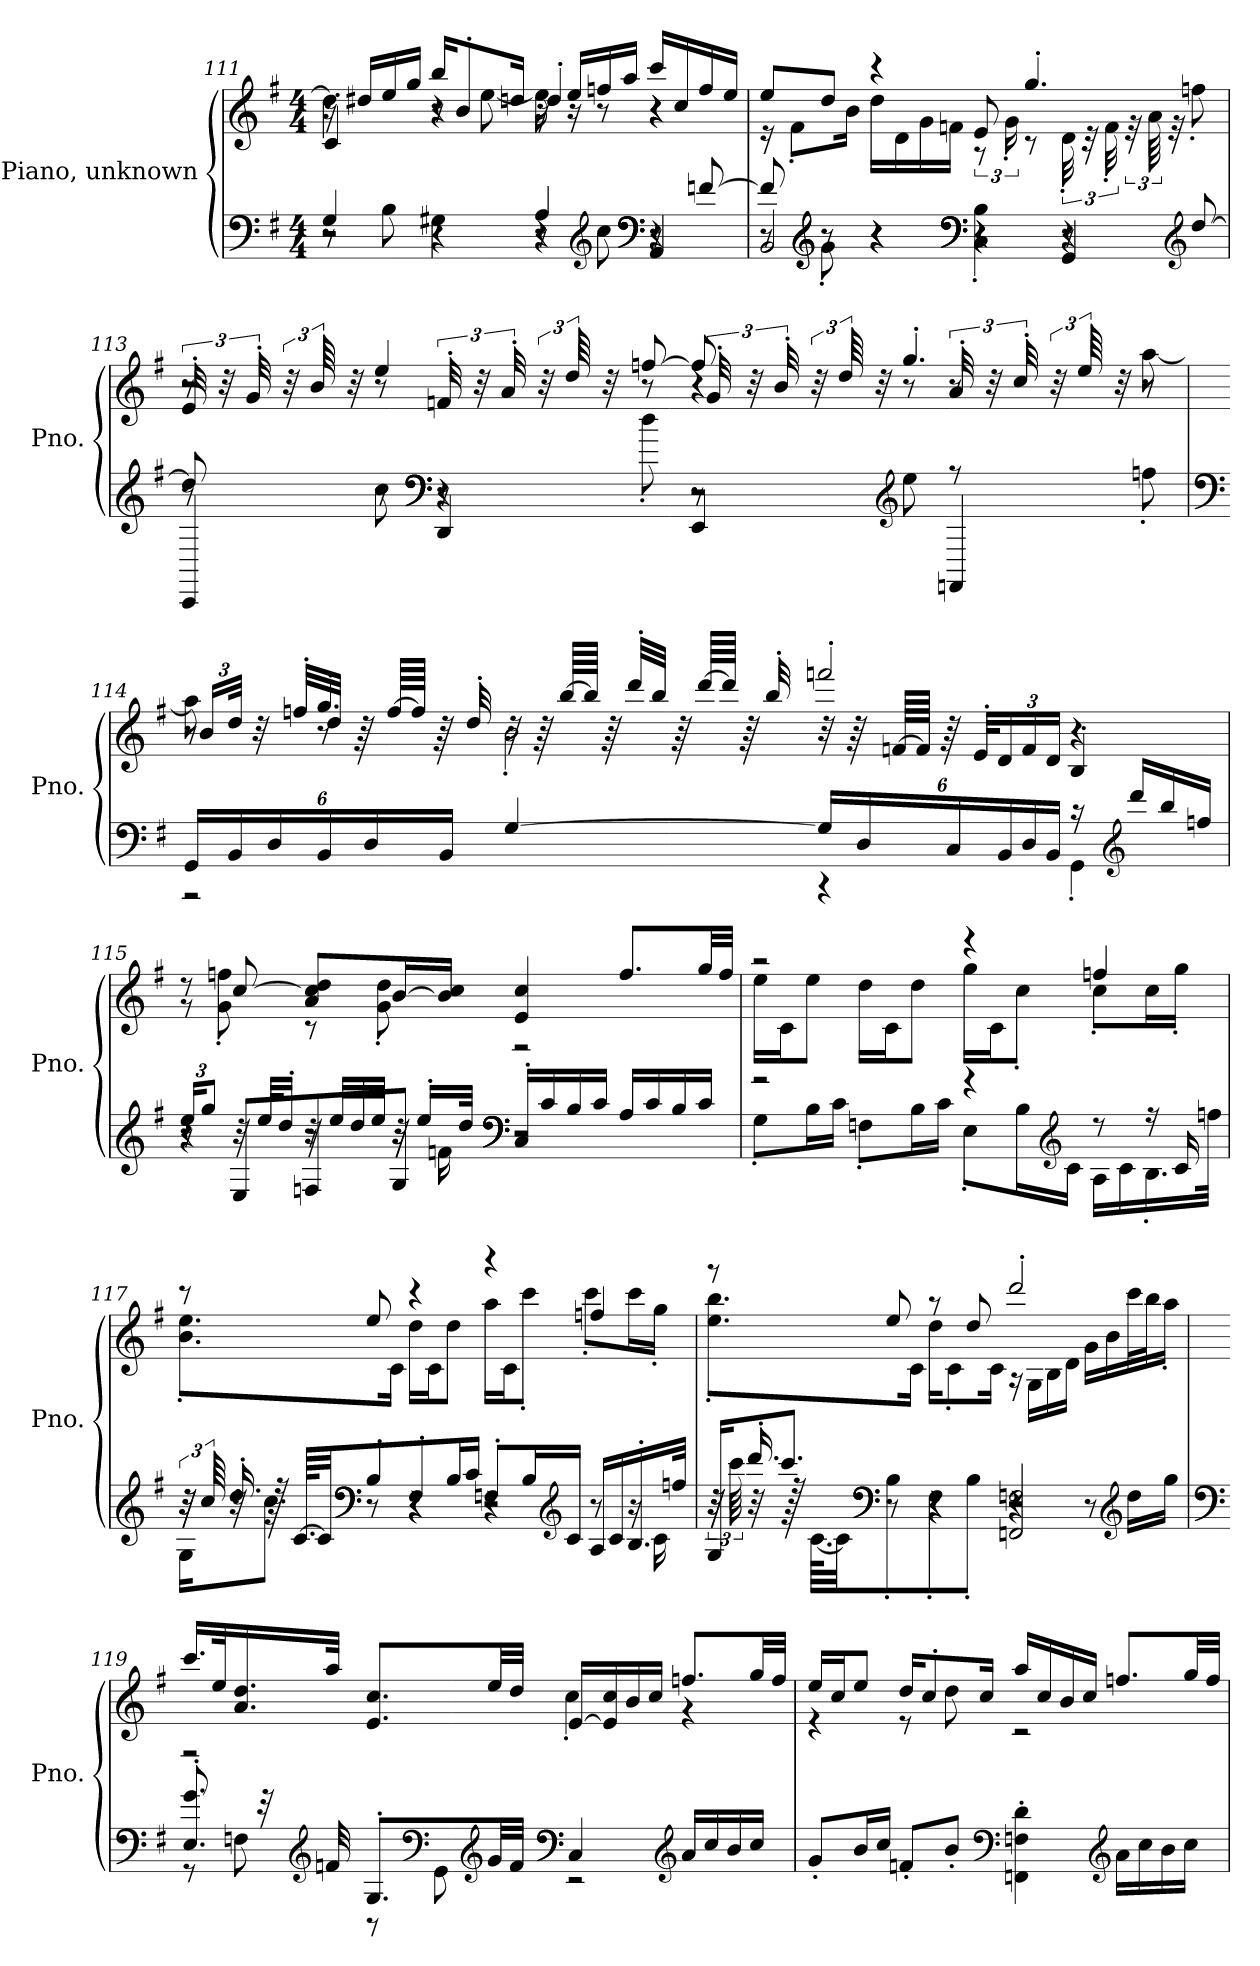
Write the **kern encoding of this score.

**kern	**kern
*part1	*part1
*staff2	*staff1
*I"Piano, unknown	*
*I'Pno.	*
!!LO:LB:g=z
*clefF4	*clefG2
*k[f#]	*k[f#]
*M4/4	*M4/4
=111	=111
*^	*^
*	*^	*	*^
2r	8r	4G/	16r	4dd\]	4c'/
.	.	.	16dd#X/LL	.	.
.	8B\	.	16ee/	.	.
.	.	.	16gg/JJ	.	.
.	4G#X\	4r	16bb/KL	8r	4r
.	.	.	8b'/	.	.
.	.	.	.	[8ee\	.
.	.	.	16ddn/Jk	.	.
4r	8r	4A/	16r	16ee\]	4dd'/
.	.	.	16ee/LL	16r	.
*clefG2	*	*	*	*	*
.	8cc\	.	16ffn/	8r	.
.	.	.	16aa/JJ	.	.
*clefF4	*	*	*	*	*
8r	4r	4AA/	16ccc/LL	4r	4r
.	.	.	16cc/	.	.
[8fn/	.	.	16ff/	.	.
.	.	.	16ee/JJ	.	.
*	*	*	*	*v	*v
=112	=112	=112	=112	=112
8f/]	8r	2BB/	8ee/L	16r
.	.	.	.	8f#'\L
*clefG2	*	*	*	*
8r	8g'\	.	8dd/J	.
.	.	.	.	16b\Jk
4r	4r	.	4r	16dd\LL
.	.	.	.	16d\
.	.	.	.	16g\
.	.	.	.	16fn\JJ
*clefF4	*	*	*	*
4r	4C\' 4B\'	4r	8e/	12r
.	.	.	.	24g'\
.	.	.	4.gg'/	8r
8r	4r	4GG/	.	48d'\
.	.	.	.	48r
.	.	.	.	48f'\
.	.	.	.	48r
.	.	.	.	96a\
.	.	.	.	32r
*clefG2	*	*	*	*
[8dd/	.	.	.	8ffn'\
!!LO:LB:g=z
=113	=113	=113	=113	=113
*	*	*	*	*^
8dd/]	8r	4CC/	8r	2r	48e'/
.	.	.	.	.	48r
.	.	.	.	.	48g'/
.	.	.	.	.	48r
.	.	.	.	.	96b/
.	.	.	.	.	32r
8r	8cc\	.	4ee/	.	8r
*clefF4	*	*	*	*	*
4r	8r	4DD/	.	.	48fn'/
.	.	.	.	.	48r
.	.	.	.	.	48a'/
.	.	.	.	.	48r
.	.	.	.	.	96dd/
.	.	.	.	.	32r
.	8dd'\	.	[8ffn/	.	8r
2r	8r	4EE/	8ff/]	4r	48g'/
.	.	.	.	.	48r
.	.	.	.	.	48b'/
.	.	.	.	.	48r
.	.	.	.	.	96dd/
.	.	.	.	.	32r
*clefG2	*	*	*	*	*
.	8ee\	.	4.gg'/	.	8r
.	8r	4FFn/	.	8r	48a'/
.	.	.	.	.	48r
.	.	.	.	.	48cc'/
.	.	.	.	.	48r
.	.	.	.	.	96ee/
.	.	.	.	.	32r
.	8ffn'\	.	.	[8aa\	8r
*v	*v	*v	*	*	*
!!LO:LB:g=z	!!	!!
=114	=114	=114	=114
*clefF4	*	*	*
*Xbrackettup	*	*	*Xbrackettup
*^	*	*	*
24GG/LL	2r	8r	8aa\]	24b/LL
24BB/	.	.	.	48dd/JJk
.	.	.	.	32r
24D/	.	.	.	.
.	.	.	.	32ffn'/LLL
24BB/	.	4.gg'/	8r	32dd/JJJ
.	.	.	.	64r
24D/	.	.	.	.
.	.	.	.	[64ff/LLLL
.	.	.	.	64ff/JJJJ]
.	.	.	.	64r
24BB/JJ	.	.	.	.
.	.	.	.	32dd'/
[4G/	.	.	2b'\	32r
.	.	.	.	64r
.	.	.	.	[64bb/LLLL
.	.	.	.	64bb/JJJJ]
.	.	.	.	64r
.	.	.	.	32ddd'/LLL
.	.	.	.	32bb/JJJ
.	.	.	.	64r
.	.	.	.	[64ddd/LLLL
.	.	.	.	64ddd/JJJJ]
.	.	.	.	64r
.	.	.	.	32bb'/
24G/LL]	4r	2fffn'/	.	32r
.	.	.	.	64r
24D/	.	.	.	.
.	.	.	.	[64fn/LLLL
.	.	.	.	64f/JJJJ]
.	.	.	.	64r
24C/	.	.	.	.
.	.	.	.	32e'/KLL
24BB/	.	.	.	24d/
24D/	.	.	.	24f/
24BB/JJ	.	.	.	24d/JJ
16r	4GG'\	.	4r	4B'/
*clefG2	*	*	*	*
16ddd/LL	.	.	.	.
16bb/	.	.	.	.
16ffn/JJ	.	.	.	.
*	*	*	*v	*v
!!LO:LB:g=z
=115	=115	=115	=115
*	*^	*	*
24ee/KL	4r	8r	8r	8r
12gg/J	.	.	.	.
32r	.	8E/L	[8cc/	8g\' 8ffn\'
32ee/KLL	.	.	.	.
16dd'/JJ	.	.	.	.
32r	8r	8Fn/	8a/ 8cc/] 8dd/L	8r
32ee/LLL	.	.	.	.
32dd/	.	.	.	.
32ee/JJJ	.	.	.	.
32r	16r	8G/J	[16b/L	8g\' 8dd\'
16ee'/LL	.	.	.	.
.	16fn\	.	16b/] 16cc/JJ	.
32dd/JJk	.	.	.	.
*clefF4	*	*	*	*
16C'/LL	2r	2r	4e/ 4cc/	2r
16c/	.	.	.	.
16B/	.	.	.	.
16c/JJ	.	.	.	.
16A/LL	.	.	8.ff/L	.
16c/	.	.	.	.
16B/	.	.	.	.
16c/JJ	.	.	32gg/LL	.
.	.	.	32ff/JJJ	.
*	*v	*v	*	*
!!LO:LB:g=z	!!
=116	=116	=116	=116
2r	8G'\L	2r	16ee\LL
.	.	.	16c\J
.	16B\L	.	8ee\J
.	16c\JJ	.	.
.	8Fn'\L	.	16dd\LL
.	.	.	16c\J
.	16B\L	.	8dd\J
.	16c\JJ	.	.
4r	8E'\L	4r	16gg\LL
.	.	.	16c\J
.	16B\L	.	8cc'\J
*clefG2	*	*	*
.	16c\JJ	.	.
8r	16A\LL	4ffn/	8cc'\L
.	16c\	.	.
16r	16.B'\	.	16cc\L
16c/	.	.	16gg'\JJ
.	32ffn\JJk	.	.
!!LO:PB:g=z	!!
=117	=117	=117	=117
*	*^	*	*
*	*	*brackettup	*	*
32r	16G\KL	48r	8r	8.b\' 8.ee\'L
.	.	96cc/	.	.
16.dd'/	.	32r	.	.
.	8.cc\J	128r	.	.
.	.	[64.c/KLLL	.	.
.	.	32c/JJ]	.	.
*clefF4	*	*	*	*
8r	.	8B'/	8ee/	.
.	.	.	.	16c\Jk
4r	4r	8F#'/	4r	16dd\LL
.	.	.	.	16c\J
.	.	16B/L	.	8dd\J
.	.	16c/JJ	.	.
2r	4r	8Fn'/L	4r	16aa\LL
.	.	.	.	16c\J
.	.	16B/L	.	8ccc'\J
*clefG2	*	*	*	*
.	.	16c/JJ	.	.
.	8r	16A/LL	4ffn/	8ccc'\L
.	.	16c/	.	.
.	16r	16.B'/	.	16ccc\L
.	16c\	.	.	16gg'\JJ
.	.	32ffn/JJk	.	.
!!LO:LB:g=z	!!
=118	=118	=118	=118	=118
16G/KL	48r	32r	8r	8.ee\' 8.bb\'L
.	96ccc\	.	.	.
.	32r	16.ddd'/	.	.
8.ccc/J	128r	.	.	.
.	[64.c\KLLL	.	.	.
.	32c\JJ]	.	.	.
*clefF4	*	*	*	*
.	8B'\	8r	8ee/	.
.	.	.	.	16c\Jk
4r	8F#'\	4r	8r	16dd\KL
.	.	.	.	8c'\
.	8B'\J	.	8dd/	.
.	.	.	.	16c\Jk
2r	4r	2FFn/ 2Fn/	2ddd'/	16r
.	.	.	.	16G\LL
.	.	.	.	16B\
.	.	.	.	16d\JJ
.	8r	.	.	16g\LL
.	.	.	.	16b\
*clefG2	*	*	*	*
.	16dd\LL	.	.	32ccc\L
.	.	.	.	32bb\J
.	16gg\JJ	.	.	16aa'\JJ
*v	*v	*v	*	*
!!LO:LB:g=z	!!
=119	=119	=119
*clefF4	*	*
*^	*	*
8.E/' 8.g/'	8r	16.ccc/LL	2r
.	.	32ee/K	.
.	8Fn\	16.a/ 16.dd/	.
32r	.	.	.
*clefG2	*	*	*
32fn/	.	32aa/JJk	.
8.G'/L	8r	8.e/ 8.cc/L	.
*clefF4	*	*	*
.	8GG\	.	.
*clefG2	*	*	*
32g/LL	.	32ee/LL	.
32f/JJJ	.	32dd/JJJ	.
*clefF4	*	*	*
4C/	2r	[16e/LL	4cc'\
.	.	16e/] 16cc/	.
.	.	16b/	.
.	.	16cc/JJ	.
*clefG2	*	*	*
16a/LL	.	8.ffn/L	4r
16cc/	.	.	.
16b/	.	.	.
16cc/JJ	.	32gg/LL	.
.	.	32ff/JJJ	.
*v	*v	*	*
!!LO:LB:g=z	!!
=120	=120	=120
8g'/L	16ee/LL	4r
.	16cc/J	.
16b/L	8ee/J	.
16cc/JJ	.	.
8fn'/L	16dd/KL	8r
.	8cc'/	.
8b'/J	.	8dd\
.	16cc/Jk	.
*clefF4	*	*
4FFn\' 4Fn\' 4d\'	16aa/LL	2r
.	16cc/	.
.	16b/	.
.	16cc/JJ	.
*clefG2	*	*
16a\LL	8.ffn/L	.
16cc\	.	.
16b\	.	.
16cc\JJ	32gg/LL	.
.	32ff/JJJ	.
*	*v	*v
=	=
*-	*-
